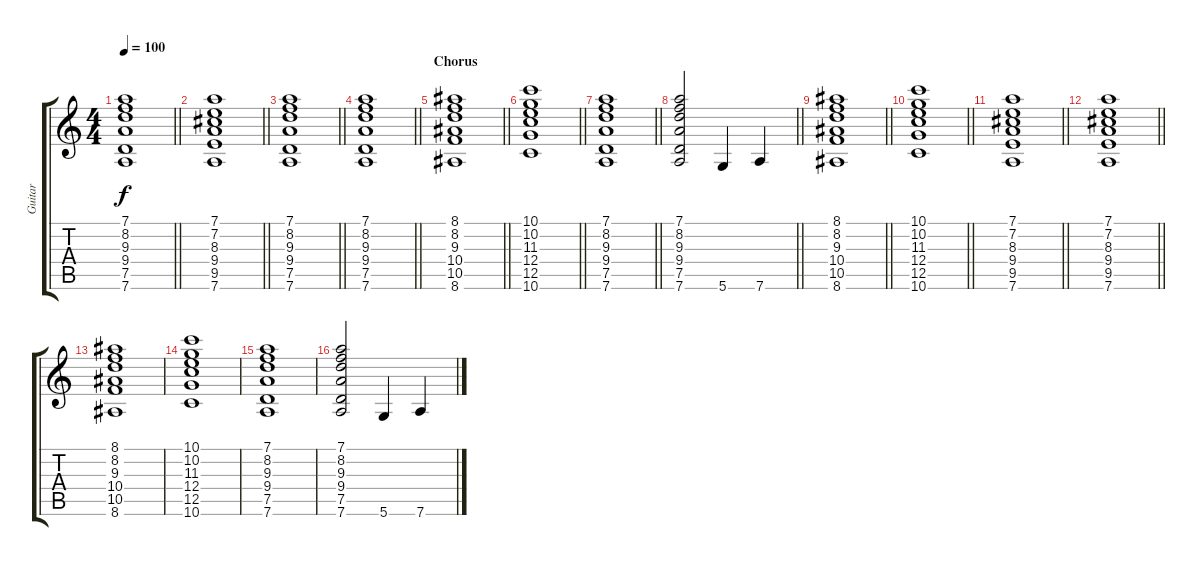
\track ("Guitar" "Guitar") {instrument acousticguitarsteel}
\staff {score tabs}
\tuning (D4 A3 F3 C3 G2 D2) {hide}
\ts (4 4)
\tempo 100
\clef g2
\barLineRight lightlight
\ks c
(7.1 8.2 9.3 9.4 7.5 7.6).1{dy f} |
\barLineRight lightlight
(7.1 7.2 8.3 9.4 9.5 7.6).1 |
\barLineRight lightlight
(7.1 8.2 9.3 9.4 7.5 7.6).1 |
\barLineRight lightlight
(7.1 8.2 9.3 9.4 7.5 7.6).1 |
\section ("" "Chorus")
\barLineRight lightlight
(8.1 8.2 9.3 10.4 10.5 8.6).1 |
\barLineRight lightlight
(10.1 10.2 11.3 12.4 12.5 10.6).1 |
\barLineRight lightlight
(7.1 8.2 9.3 9.4 7.5 7.6).1 |
\barLineRight lightlight
(7.1 8.2 9.3 9.4 7.5 7.6).2 5.6.4 7.6.4 |
\barLineRight lightlight
(8.1 8.2 9.3 10.4 10.5 8.6).1 |
\barLineRight lightlight
(10.1 10.2 11.3 12.4 12.5 10.6).1 |
\barLineRight lightlight
(7.1 7.2 8.3 9.4 9.5 7.6).1 |
\barLineRight lightlight
(7.1 7.2 8.3 9.4 9.5 7.6).1 |
(8.1 8.2 9.3 10.4 10.5 8.6).1 |
(10.1 10.2 11.3 12.4 12.5 10.6).1 |
(7.1 8.2 9.3 9.4 7.5 7.6).1 |
(7.1 8.2 9.3 9.4 7.5 7.6).2 5.6.4 7.6.4
